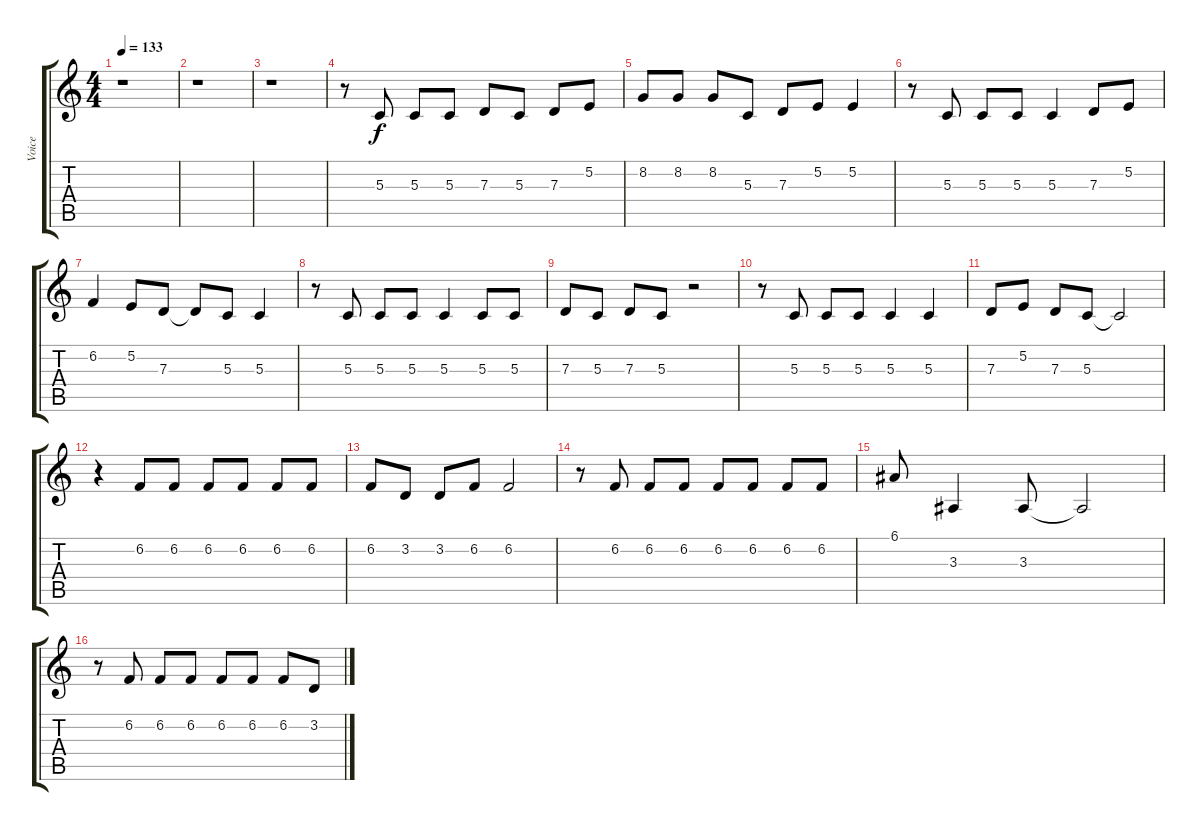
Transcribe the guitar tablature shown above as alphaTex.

\track ("Voice" "Voice") {instrument trumpet}
\staff {score tabs}
\tuning (E4 B3 G3 D3 A2 E2) {hide}
\ts (4 4)
\tempo 133
\clef g2
\ks c
r.1{dy f} |
r.1 |
r.1 |
r.8 5.3.8 5.3.8 5.3.8 7.3.8 5.3.8 7.3.8 5.2.8 |
8.2.8 8.2.8 8.2.8 5.3.8 7.3.8 5.2.8 5.2.4 |
r.8 5.3.8 5.3.8 5.3.8 5.3.4 7.3.8 5.2.8 |
6.2.4 5.2.8 7.3.8 7.3{t}.8 5.3.8 5.3.4 |
r.8 5.3.8 5.3.8 5.3.8 5.3.4 5.3.8 5.3.8 |
7.3.8 5.3.8 7.3.8 5.3.8 r.2 |
r.8 5.3.8 5.3.8 5.3.8 5.3.4 5.3.4 |
7.3.8 5.2.8 7.3.8 5.3.8 5.3{t}.2 |
r.4 6.2.8 6.2.8 6.2.8 6.2.8 6.2.8 6.2.8 |
6.2.8 3.2.8 3.2.8 6.2.8 6.2.2 |
r.8 6.2.8 6.2.8 6.2.8 6.2.8 6.2.8 6.2.8 6.2.8 |
6.1.8 3.3.4 3.3.8 3.3{t}.2 |
r.8 6.2.8 6.2.8 6.2.8 6.2.8 6.2.8 6.2.8 3.2.8
